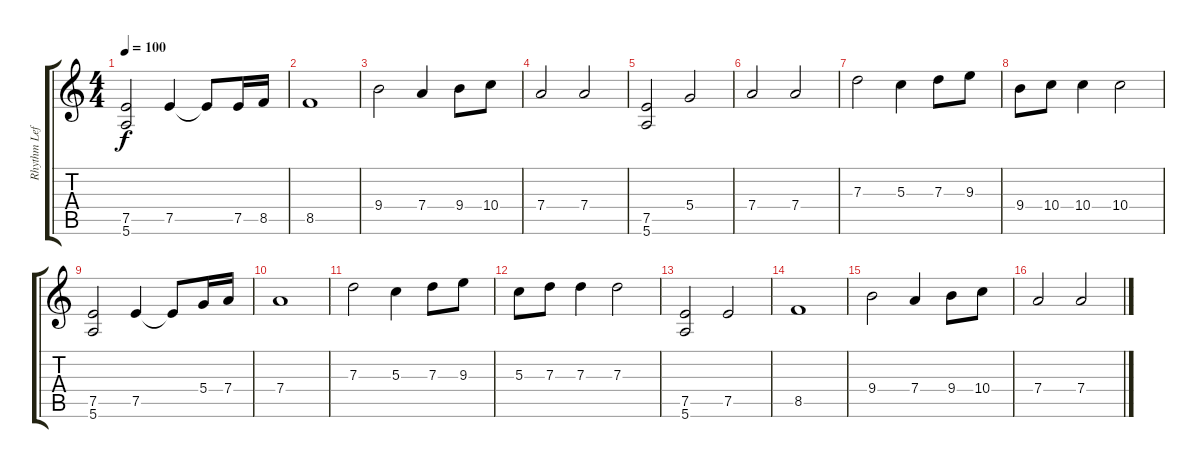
\track ("Rhythm Left" "Rhythm Lef") {instrument distortionguitar}
\staff {score tabs}
\tuning (E4 B3 G3 D3 A2 E2) {hide}
\ts (4 4)
\tempo 100
\clef g2
\ks c
(7.5 5.6).2{dy f} 7.5.4 7.5{t}.8 7.5.16 8.5.16 |
8.5.1 |
9.4.2 7.4.4 9.4.8 10.4.8 |
7.4.2 7.4.2 |
(7.5 5.6).2 5.4.2 |
7.4.2 7.4.2 |
7.3.2 5.3.4 7.3.8 9.3.8 |
9.4.8 10.4.8 10.4.4 10.4.2 |
(7.5 5.6).2 7.5.4 7.5{t}.8 5.4.16 7.4.16 |
7.4.1 |
7.3.2 5.3.4 7.3.8 9.3.8 |
5.3.8 7.3.8 7.3.4 7.3.2 |
(7.5 5.6).2 7.5.2 |
8.5.1 |
9.4.2 7.4.4 9.4.8 10.4.8 |
7.4.2 7.4.2
